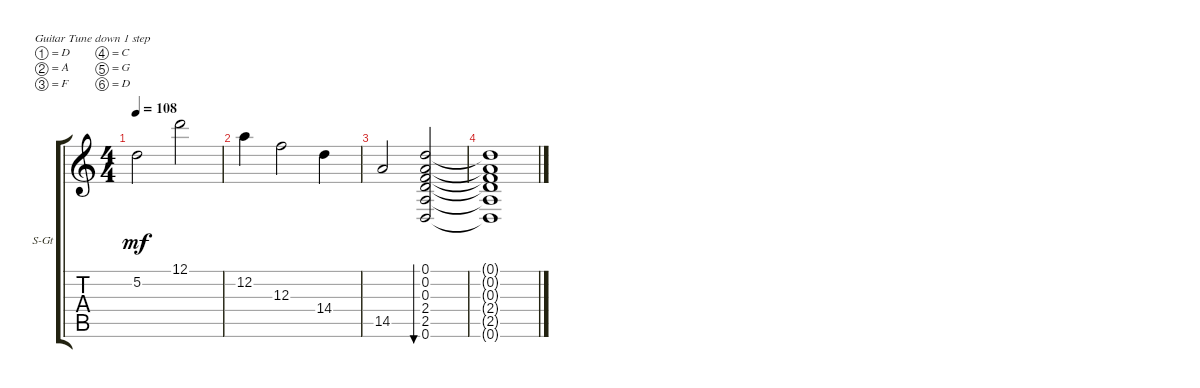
\defaultSystemsLayout 4
\bracketExtendMode groupsimilarinstruments
\firstSystemTrackNameOrientation horizontal
\otherSystemsTrackNameOrientation horizontal
\track ("Steel Guitar" "S-Gt") {instrument acousticguitarsteel}
\staff {score tabs}
\tuning (D4 A3 F3 C3 G2 D2)
\ts (4 4)
\tempo 108
\clef g2
\ks c
5.2{t}.2{dy mf} 12.1.2 |
12.2.4 12.3.2 14.4.4 |
14.5.2 (0.6 2.5 2.4 0.3 0.2 0.1).2{bu 231} |
(0.6{t} 2.5{t} 2.4{t} 0.3{t} 0.2{t} 0.1{t}).1
